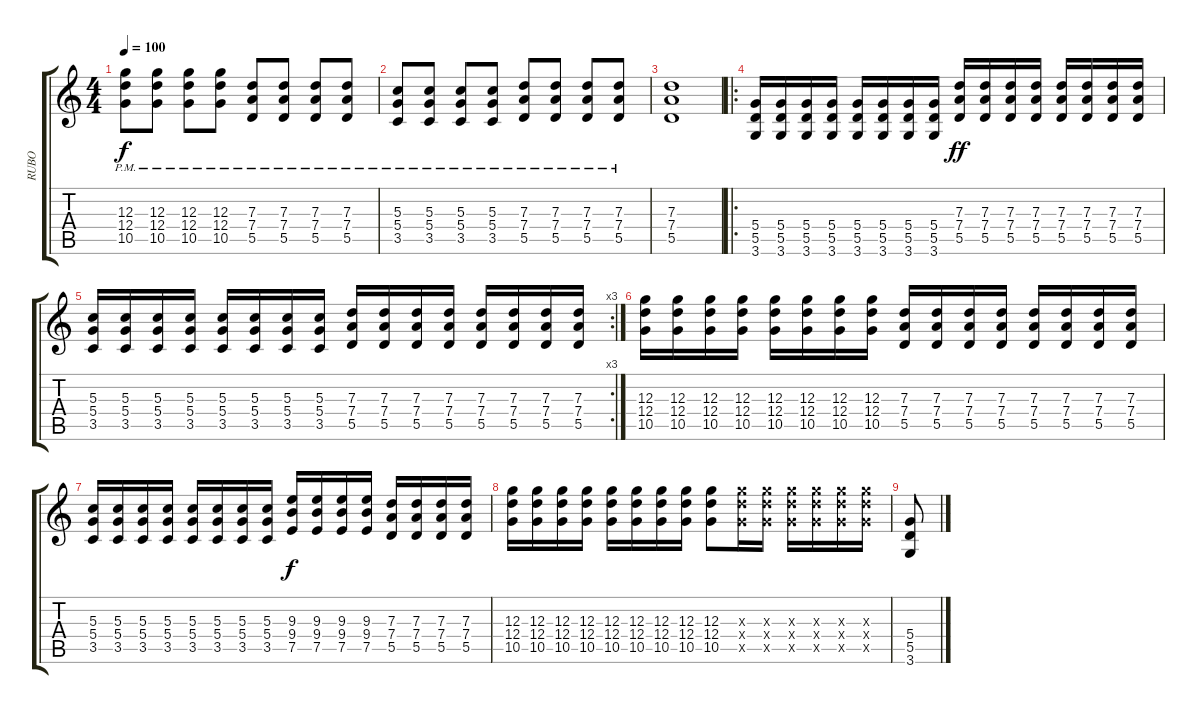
\track ("RUBO" "RUBO") {instrument distortionguitar}
\staff {score tabs}
\tuning (E4 B3 G3 D3 A2 E2) {hide}
\ts (4 4)
\tempo 100
\clef g2
\ks c
(12.3{pm} 12.4{pm} 10.5{pm}).8{dy f} (12.3{pm} 12.4{pm} 10.5{pm}).8 (12.3{pm} 12.4{pm} 10.5{pm}).8 (12.3{pm} 12.4{pm} 10.5{pm}).8 (7.3{pm} 7.4{pm} 5.5{pm}).8 (7.3{pm} 7.4{pm} 5.5{pm}).8 (7.3{pm} 7.4{pm} 5.5{pm}).8 (7.3{pm} 7.4{pm} 5.5{pm}).8 |
(5.3{pm} 5.4{pm} 3.5{pm}).8 (5.3{pm} 5.4{pm} 3.5{pm}).8 (5.3{pm} 5.4{pm} 3.5{pm}).8 (5.3{pm} 5.4{pm} 3.5{pm}).8 (7.3{pm} 7.4{pm} 5.5{pm}).8 (7.3{pm} 7.4{pm} 5.5{pm}).8 (7.3{pm} 7.4{pm} 5.5{pm}).8 (7.3{pm} 7.4{pm} 5.5{pm}).8 |
(7.3 7.4 5.5).1 |
\ro
(5.4 5.5 3.6).16 (5.4 5.5 3.6).16 (5.4 5.5 3.6).16 (5.4 5.5 3.6).16 (5.4 5.5 3.6).16 (5.4 5.5 3.6).16 (5.4 5.5 3.6).16 (5.4 5.5 3.6).16 (7.3 7.4 5.5).16{dy ff} (7.3 7.4 5.5).16 (7.3 7.4 5.5).16 (7.3 7.4 5.5).16 (7.3 7.4 5.5).16 (7.3 7.4 5.5).16 (7.3 7.4 5.5).16 (7.3 7.4 5.5).16 |
\rc 3
(5.3 5.4 3.5).16 (5.3 5.4 3.5).16 (5.3 5.4 3.5).16 (5.3 5.4 3.5).16 (5.3 5.4 3.5).16 (5.3 5.4 3.5).16 (5.3 5.4 3.5).16 (5.3 5.4 3.5).16 (7.3 7.4 5.5).16 (7.3 7.4 5.5).16 (7.3 7.4 5.5).16 (7.3 7.4 5.5).16 (7.3 7.4 5.5).16 (7.3 7.4 5.5).16 (7.3 7.4 5.5).16 (7.3 7.4 5.5).16 |
(12.3 12.4 10.5).16 (12.3 12.4 10.5).16 (12.3 12.4 10.5).16 (12.3 12.4 10.5).16 (12.3 12.4 10.5).16 (12.3 12.4 10.5).16 (12.3 12.4 10.5).16 (12.3 12.4 10.5).16 (7.3 7.4 5.5).16 (7.3 7.4 5.5).16 (7.3 7.4 5.5).16 (7.3 7.4 5.5).16 (7.3 7.4 5.5).16 (7.3 7.4 5.5).16 (7.3 7.4 5.5).16 (7.3 7.4 5.5).16 |
(5.3 5.4 3.5).16 (5.3 5.4 3.5).16 (5.3 5.4 3.5).16 (5.3 5.4 3.5).16 (5.3 5.4 3.5).16 (5.3 5.4 3.5).16 (5.3 5.4 3.5).16 (5.3 5.4 3.5).16 (9.3 9.4 7.5).16{dy f} (9.3 9.4 7.5).16 (9.3 9.4 7.5).16 (9.3 9.4 7.5).16 (7.3 7.4 5.5).16 (7.3 7.4 5.5).16 (7.3 7.4 5.5).16 (7.3 7.4 5.5).16 |
(12.3 12.4 10.5).16 (12.3 12.4 10.5).16 (12.3 12.4 10.5).16 (12.3 12.4 10.5).16 (12.3 12.4 10.5).16 (12.3 12.4 10.5).16 (12.3 12.4 10.5).16 (12.3 12.4 10.5).16 (12.3 12.4 10.5).8 (12.3{x} 12.4{x} 10.5{x}).16 (12.3{x} 12.4{x} 10.5{x}).16 (12.3{x} 12.4{x} 10.5{x}).16 (12.3{x} 12.4{x} 10.5{x}).16 (12.3{x} 12.4{x} 10.5{x}).16 (12.3{x} 12.4{x} 10.5{x}).16 |
(5.4 5.5 3.6).8
